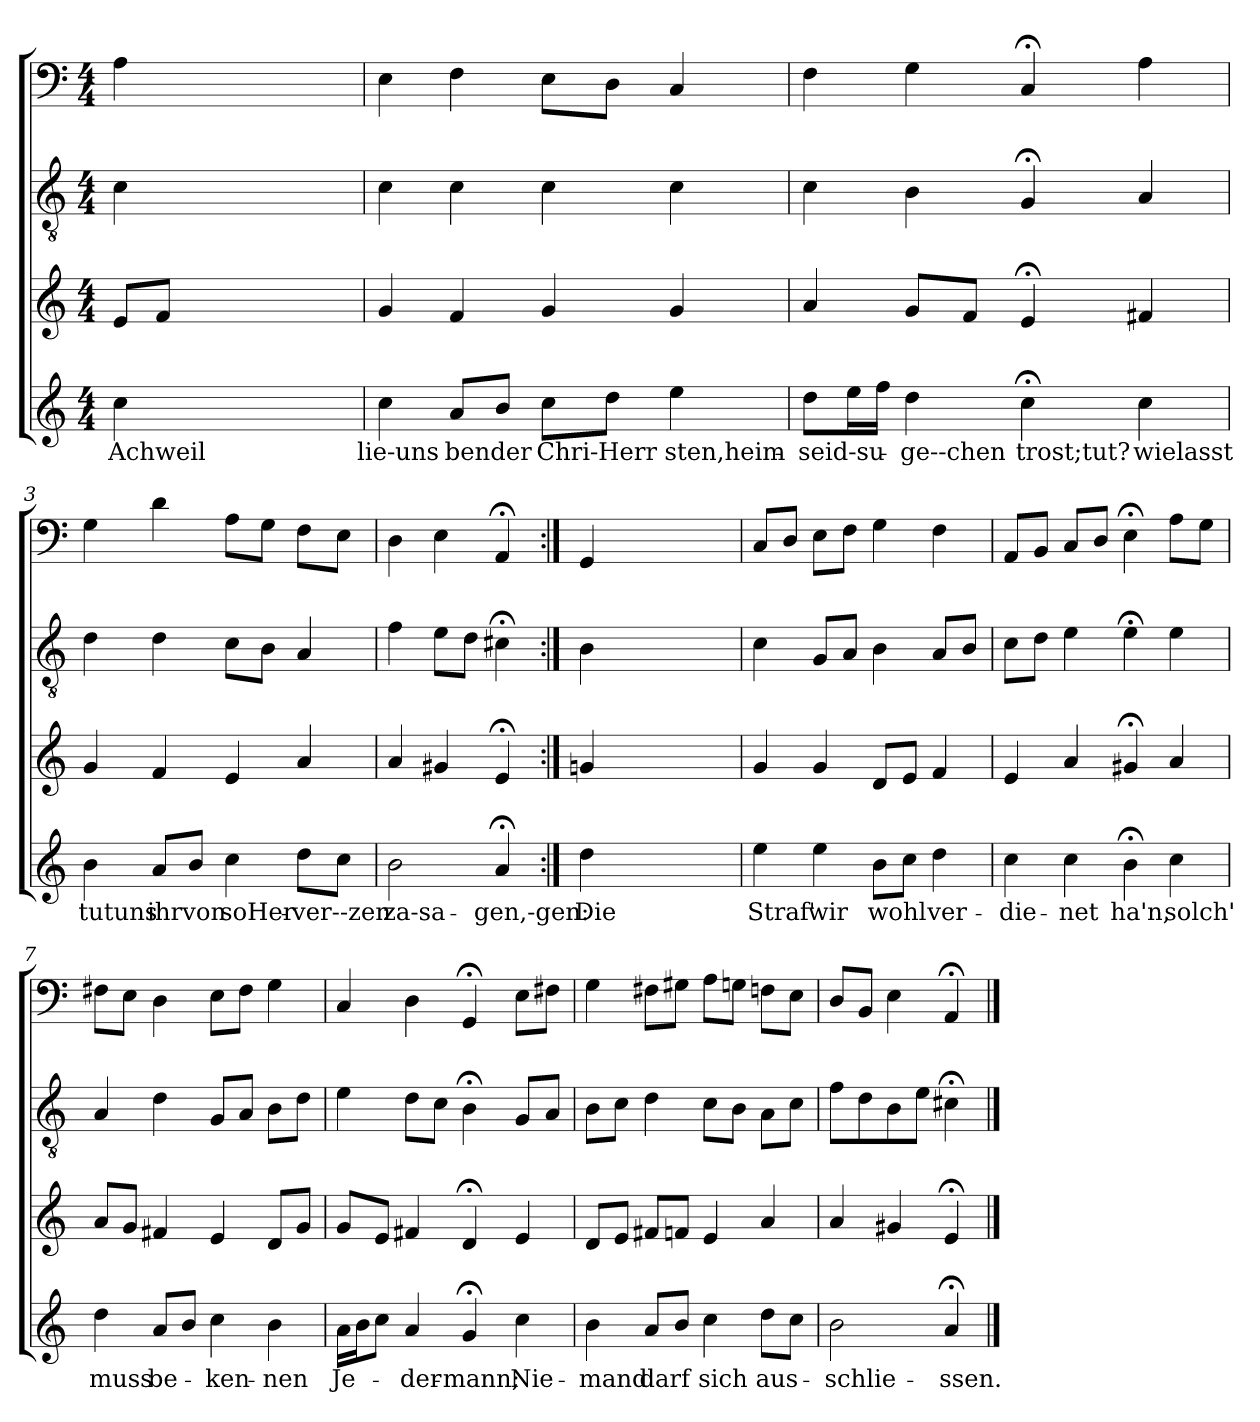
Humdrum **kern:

**kern	**text	**kern	**kern	**kern
*part4	*part4	*part3	*part2	*part1
*staff4	*staff4	*staff3	*staff2	*staff1
*clefG2	*	*clefG2	*clefGv2	*clefF4
*k[]	*	*k[]	*k[]	*k[]
*C:	*	*C:	*C:	*C:
*M4/4	*	*M4/4	*M4/4	*M4/4
=	=	=	=	=
4cc\	Achweil	8e/L	4c\	4A\
.	.	8f/J	.	.
2ryy	.	2ryy	2ryy	2ryy
4ryy	.	4ryy	4ryy	4ryy
=1	=1	=1	=1	=1
4cc\	lie-uns	4g/	4c\	4E\
8a/L	-bender	4f/	4c\	4F\
8b/J	.	.	.	.
8cc\L	Chri-Herr	4g/	4c\	8E\L
8dd\J	.	.	.	8D\J
4ee\	-sten,heim-	4g/	4c\	4C/
=2	=2	=2	=2	=2
8dd\L	seid-su-	4a/	4c\	4F\
16ee\L	.	.	.	.
16ff\JJ	.	.	.	.
4dd\	ge--chen	8g/L	4B\	4G\
.	.	8f/J	.	.
4cc;<\	-trost;tut?	4e;</	4G;</	4C;</
4cc\	wielasst	4f#X/	4A/	4A\
=3	=3	=3	=3	=3
4b\	tutuns	4g/	4d\	4G\
8a/L	ihrvon	4f/	4d\	4d\
8b/J	.	.	.	.
4cc\	soHer-	4e/	8c\L	8A\L
.	.	.	8B\J	8G\J
8dd\L	ver--zen	4a/	4A/	8F\L
8cc\J	.	.	.	8E\J
=4	=4	=4	=4	=4
2b\	-za-sa-	4a/	4f\	4D\
.	.	4g#X/	8e\L	4E\
.	.	.	8d\J	.
4a;</	-gen,-gen:	4e;</	4c#X;<\	4AA;</
=:|!	=:|!	=:|!	=:|!	=:|!
4dd\	Die	4gn/	4B\	4GG/
2ryy	.	2ryy	2ryy	2ryy
4ryy	.	4ryy	4ryy	4ryy
=5	=5	=5	=5	=5
4ee\	Straf'	4g/	4c\	8C/L
.	.	.	.	8D/J
4ee\	wir	4g/	8G/L	8E\L
.	.	.	8A/J	8F\J
8b\L	wohl	8d/L	4B\	4G\
8cc\J	.	8e/J	.	.
4dd\	ver-	4f/	8A/L	4F\
.	.	.	8B/J	.
=6	=6	=6	=6	=6
4cc\	-die-	4e/	8c\L	8AA/L
.	.	.	8d\J	8BB/J
4cc\	-net	4a/	4e\	8C/L
.	.	.	.	8D/J
4b;<\	ha'n,	4g#X;</	4e;<\	4E;<\
4cc\	solch'	4a/	4e\	8A\L
.	.	.	.	8G\J
=7	=7	=7	=7	=7
4dd\	muss	8a/L	4A/	8F#X\L
.	.	8g/J	.	8E\J
8a/L	be-	4f#X/	4d\	4D\
8b/J	.	.	.	.
4cc\	-ken-	4e/	8G/L	8E\L
.	.	.	8A/J	8F#\J
4b\	-nen	8d/L	8B\L	4G\
.	.	8g/J	8d\J	.
=8	=8	=8	=8	=8
16a\LL	Je-	8g/L	4e\	4C/
16b\J	.	.	.	.
8cc\J	.	8e/J	.	.
4a/	-der-	4f#X/	8d\L	4D\
.	.	.	8c\J	.
4g;</	-mann;	4d;</	4B;<\	4GG;</
4cc\	Nie-	4e/	8G/L	8E\L
.	.	.	8A/J	8F#X\J
=9	=9	=9	=9	=9
4b\	-mand	8d/L	8B\L	4G\
.	.	8e/J	8c\J	.
8a/L	darf	8f#X/L	4d\	8F#X\L
8b/J	.	8fn/J	.	8G#X\J
4cc\	sich	4e/	8c\L	8A\L
.	.	.	8B\J	8Gn\J
8dd\L	aus-	4a/	8A\L	8Fn\L
8cc\J	.	.	8c\J	8E\J
=10	=10	=10	=10	=10
2b\	-schlie-	4a/	8f\L	8D/L
.	.	.	8d\	8BB/J
.	.	4g#X/	8B\	4E\
.	.	.	8e\J	.
4a;</	-ssen.	4e;</	4c#X;<\	4AA;</
==	==	==	==	==
*-	*-	*-	*-	*-
